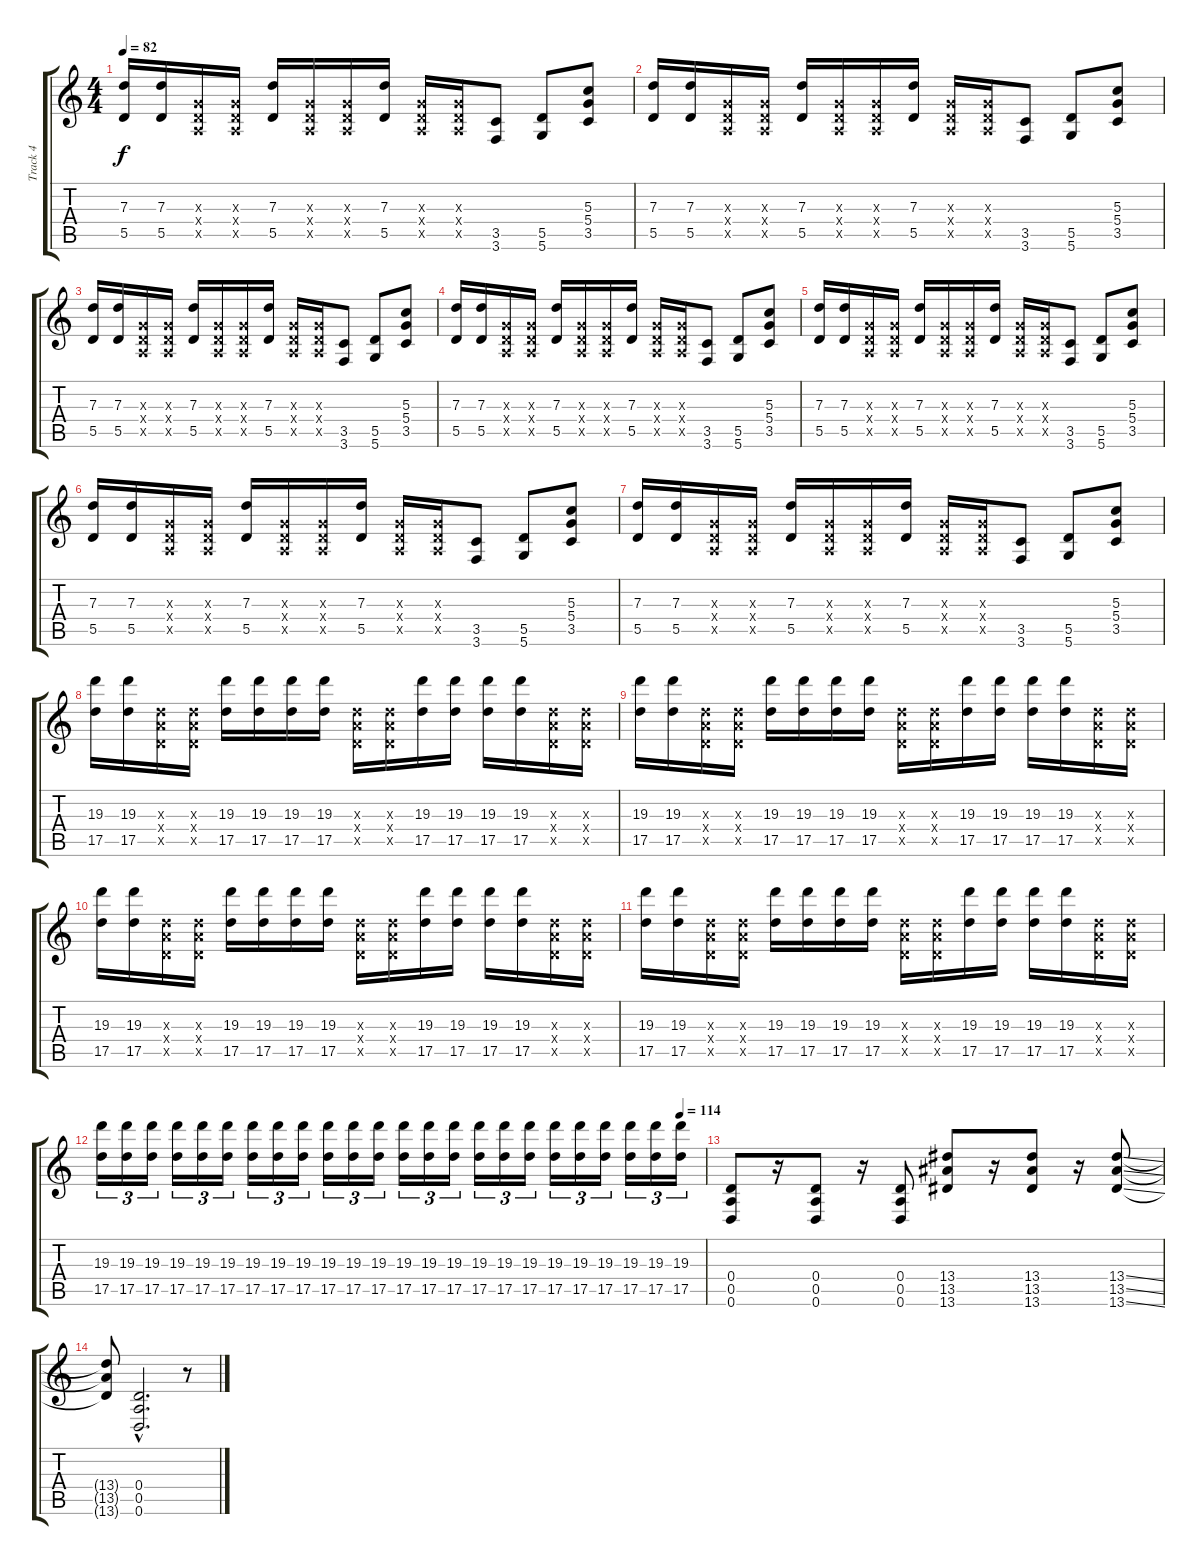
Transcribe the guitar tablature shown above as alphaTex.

\track ("Track 4" "Track 4") {instrument overdrivenguitar}
\staff {score tabs}
\tuning (E4 B3 G3 D3 A2 D2) {hide}
\ts (4 4)
\tempo 82
\clef g2
\ks c
(7.3 5.5).16{dy f} (7.3 5.5).16 (0.3{x} 0.4{x} 0.5{x}).16 (0.3{x} 0.4{x} 0.5{x}).16 (7.3 5.5).16 (0.3{x} 0.4{x} 0.5{x}).16 (0.3{x} 0.4{x} 0.5{x}).16 (7.3 5.5).16 (0.3{x} 0.4{x} 0.5{x}).16 (0.3{x} 0.4{x} 0.5{x}).16 (3.5 3.6).8 (5.5 5.6).8 (5.3 5.4 3.5).8 |
(7.3 5.5).16 (7.3 5.5).16 (0.3{x} 0.4{x} 0.5{x}).16 (0.3{x} 0.4{x} 0.5{x}).16 (7.3 5.5).16 (0.3{x} 0.4{x} 0.5{x}).16 (0.3{x} 0.4{x} 0.5{x}).16 (7.3 5.5).16 (0.3{x} 0.4{x} 0.5{x}).16 (0.3{x} 0.4{x} 0.5{x}).16 (3.5 3.6).8 (5.5 5.6).8 (5.3 5.4 3.5).8 |
(7.3 5.5).16 (7.3 5.5).16 (0.3{x} 0.4{x} 0.5{x}).16 (0.3{x} 0.4{x} 0.5{x}).16 (7.3 5.5).16 (0.3{x} 0.4{x} 0.5{x}).16 (0.3{x} 0.4{x} 0.5{x}).16 (7.3 5.5).16 (0.3{x} 0.4{x} 0.5{x}).16 (0.3{x} 0.4{x} 0.5{x}).16 (3.5 3.6).8 (5.5 5.6).8 (5.3 5.4 3.5).8 |
(7.3 5.5).16 (7.3 5.5).16 (0.3{x} 0.4{x} 0.5{x}).16 (0.3{x} 0.4{x} 0.5{x}).16 (7.3 5.5).16 (0.3{x} 0.4{x} 0.5{x}).16 (0.3{x} 0.4{x} 0.5{x}).16 (7.3 5.5).16 (0.3{x} 0.4{x} 0.5{x}).16 (0.3{x} 0.4{x} 0.5{x}).16 (3.5 3.6).8 (5.5 5.6).8 (5.3 5.4 3.5).8 |
(7.3 5.5).16 (7.3 5.5).16 (0.3{x} 0.4{x} 0.5{x}).16 (0.3{x} 0.4{x} 0.5{x}).16 (7.3 5.5).16 (0.3{x} 0.4{x} 0.5{x}).16 (0.3{x} 0.4{x} 0.5{x}).16 (7.3 5.5).16 (0.3{x} 0.4{x} 0.5{x}).16 (0.3{x} 0.4{x} 0.5{x}).16 (3.5 3.6).8 (5.5 5.6).8 (5.3 5.4 3.5).8 |
(7.3 5.5).16 (7.3 5.5).16 (0.3{x} 0.4{x} 0.5{x}).16 (0.3{x} 0.4{x} 0.5{x}).16 (7.3 5.5).16 (0.3{x} 0.4{x} 0.5{x}).16 (0.3{x} 0.4{x} 0.5{x}).16 (7.3 5.5).16 (0.3{x} 0.4{x} 0.5{x}).16 (0.3{x} 0.4{x} 0.5{x}).16 (3.5 3.6).8 (5.5 5.6).8 (5.3 5.4 3.5).8 |
(7.3 5.5).16 (7.3 5.5).16 (0.3{x} 0.4{x} 0.5{x}).16 (0.3{x} 0.4{x} 0.5{x}).16 (7.3 5.5).16 (0.3{x} 0.4{x} 0.5{x}).16 (0.3{x} 0.4{x} 0.5{x}).16 (7.3 5.5).16 (0.3{x} 0.4{x} 0.5{x}).16 (0.3{x} 0.4{x} 0.5{x}).16 (3.5 3.6).8 (5.5 5.6).8 (5.3 5.4 3.5).8 |
(19.3 17.5).16 (19.3 17.5).16 (7.3{x} 7.4{x} 5.5{x}).16 (7.3{x} 7.4{x} 5.5{x}).16 (19.3 17.5).16 (19.3 17.5).16 (19.3 17.5).16 (19.3 17.5).16 (7.3{x} 7.4{x} 5.5{x}).16 (7.3{x} 7.4{x} 5.5{x}).16 (19.3 17.5).16 (19.3 17.5).16 (19.3 17.5).16 (19.3 17.5).16 (7.3{x} 7.4{x} 5.5{x}).16 (7.3{x} 7.4{x} 5.5{x}).16 |
(19.3 17.5).16 (19.3 17.5).16 (7.3{x} 7.4{x} 5.5{x}).16 (7.3{x} 7.4{x} 5.5{x}).16 (19.3 17.5).16 (19.3 17.5).16 (19.3 17.5).16 (19.3 17.5).16 (7.3{x} 7.4{x} 5.5{x}).16 (7.3{x} 7.4{x} 5.5{x}).16 (19.3 17.5).16 (19.3 17.5).16 (19.3 17.5).16 (19.3 17.5).16 (7.3{x} 7.4{x} 5.5{x}).16 (7.3{x} 7.4{x} 5.5{x}).16 |
(19.3 17.5).16 (19.3 17.5).16 (7.3{x} 7.4{x} 5.5{x}).16 (7.3{x} 7.4{x} 5.5{x}).16 (19.3 17.5).16 (19.3 17.5).16 (19.3 17.5).16 (19.3 17.5).16 (7.3{x} 7.4{x} 5.5{x}).16 (7.3{x} 7.4{x} 5.5{x}).16 (19.3 17.5).16 (19.3 17.5).16 (19.3 17.5).16 (19.3 17.5).16 (7.3{x} 7.4{x} 5.5{x}).16 (7.3{x} 7.4{x} 5.5{x}).16 |
(19.3 17.5).16 (19.3 17.5).16 (7.3{x} 7.4{x} 5.5{x}).16 (7.3{x} 7.4{x} 5.5{x}).16 (19.3 17.5).16 (19.3 17.5).16 (19.3 17.5).16 (19.3 17.5).16 (7.3{x} 7.4{x} 5.5{x}).16 (7.3{x} 7.4{x} 5.5{x}).16 (19.3 17.5).16 (19.3 17.5).16 (19.3 17.5).16 (19.3 17.5).16 (7.3{x} 7.4{x} 5.5{x}).16 (7.3{x} 7.4{x} 5.5{x}).16 |
\tempo (114 0.9583333333333334)
(19.3 17.5).16{tu (3 2)} (19.3 17.5).16{tu (3 2)} (19.3 17.5).16{tu (3 2)} (19.3 17.5).16{tu (3 2)} (19.3 17.5).16{tu (3 2)} (19.3 17.5).16{tu (3 2)} (19.3 17.5).16{tu (3 2)} (19.3 17.5).16{tu (3 2)} (19.3 17.5).16{tu (3 2)} (19.3 17.5).16{tu (3 2)} (19.3 17.5).16{tu (3 2)} (19.3 17.5).16{tu (3 2)} (19.3 17.5).16{tu (3 2)} (19.3 17.5).16{tu (3 2)} (19.3 17.5).16{tu (3 2)} (19.3 17.5).16{tu (3 2)} (19.3 17.5).16{tu (3 2)} (19.3 17.5).16{tu (3 2)} (19.3 17.5).16{tu (3 2)} (19.3 17.5).16{tu (3 2)} (19.3 17.5).16{tu (3 2)} (19.3 17.5).16{tu (3 2)} (19.3 17.5).16{tu (3 2)} (19.3 17.5).16{tu (3 2)} |
(0.4 0.5 0.6).8 r.16 (0.4 0.5 0.6).8 r.16 (0.4 0.5 0.6).8 (13.4 13.5 13.6).8 r.16 (13.4 13.5 13.6).8 r.16 (13.4{ss} 13.5{ss} 13.6{ss}).8 |
(13.4{t} 13.5{t} 13.6{t}).8 (0.4{hac} 0.5{hac} 0.6{hac}).2{d volume 0} r.8
